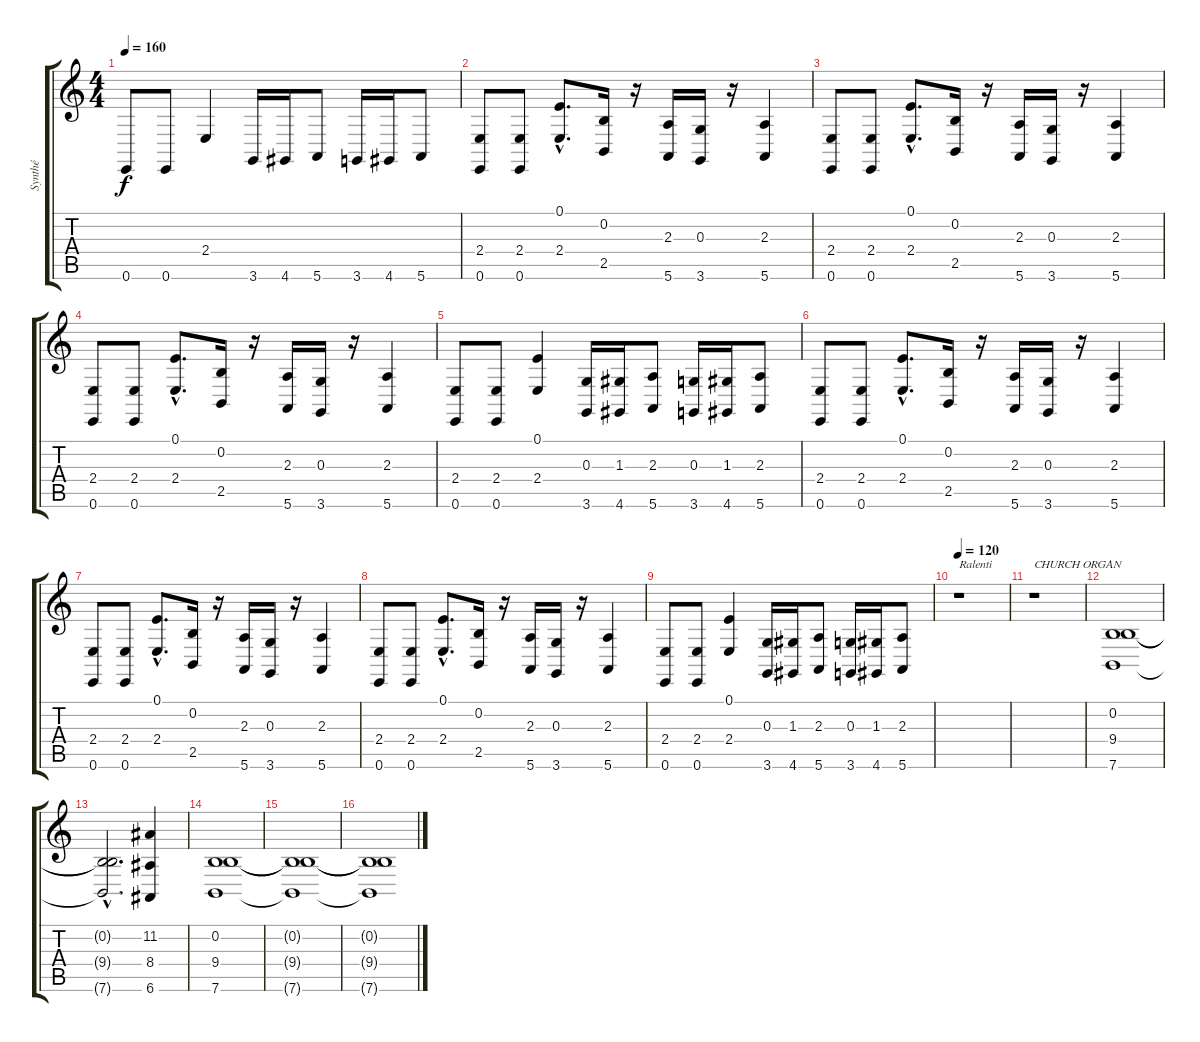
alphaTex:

\track ("Synthé" "Synthé") {instrument pad2warm}
\staff {score tabs}
\tuning (E4 B3 G3 D3 A2 E2) {hide}
\ts (4 4)
\tempo 160
\clef g2
\ks c
0.6.8{dy f} 0.6.8 2.4.4 3.6.16 4.6.16 5.6.8 3.6.16 4.6.16 5.6.8 |
(2.4 0.6).8{instrument acousticgrandpiano} (2.4 0.6).8 (0.1{hac} 2.4{hac}).8{d} (0.2 2.5).16 r.16 (2.3 5.6).16 (0.3 3.6).16 r.16 (2.3 5.6).4 |
(2.4 0.6).8 (2.4 0.6).8 (0.1{hac} 2.4{hac}).8{d} (0.2 2.5).16 r.16 (2.3 5.6).16 (0.3 3.6).16 r.16 (2.3 5.6).4 |
(2.4 0.6).8 (2.4 0.6).8 (0.1{hac} 2.4{hac}).8{d} (0.2 2.5).16 r.16 (2.3 5.6).16 (0.3 3.6).16 r.16 (2.3 5.6).4 |
(2.4 0.6).8 (2.4 0.6).8 (0.1 2.4).4 (0.3 3.6).16 (1.3 4.6).16 (2.3 5.6).8 (0.3 3.6).16 (1.3 4.6).16 (2.3 5.6).8 |
(2.4 0.6).8{instrument acousticgrandpiano} (2.4 0.6).8 (0.1{hac} 2.4{hac}).8{d} (0.2 2.5).16 r.16 (2.3 5.6).16 (0.3 3.6).16 r.16 (2.3 5.6).4 |
(2.4 0.6).8 (2.4 0.6).8 (0.1{hac} 2.4{hac}).8{d} (0.2 2.5).16 r.16 (2.3 5.6).16 (0.3 3.6).16 r.16 (2.3 5.6).4 |
(2.4 0.6).8 (2.4 0.6).8 (0.1{hac} 2.4{hac}).8{d} (0.2 2.5).16 r.16 (2.3 5.6).16 (0.3 3.6).16 r.16 (2.3 5.6).4 |
(2.4 0.6).8 (2.4 0.6).8 (0.1 2.4).4 (0.3 3.6).16 (1.3 4.6).16 (2.3 5.6).8 (0.3 3.6).16 (1.3 4.6).16 (2.3 5.6).8 |
\tempo 120
r.1{txt "Ralenti"} |
r.1{txt "CHURCH ORGAN"} |
(0.2 9.4 7.6).1{instrument churchorgan} |
(0.2{hac t} 9.4{hac t} 7.6{hac t}).2{d instrument churchorgan} (11.2 8.4 6.6).4 |
(0.2 9.4 7.6).1 |
(0.2{t} 9.4{t} 7.6{t}).1{instrument churchorgan} |
(0.2{t} 9.4{t} 7.6{t}).1{instrument churchorgan}
